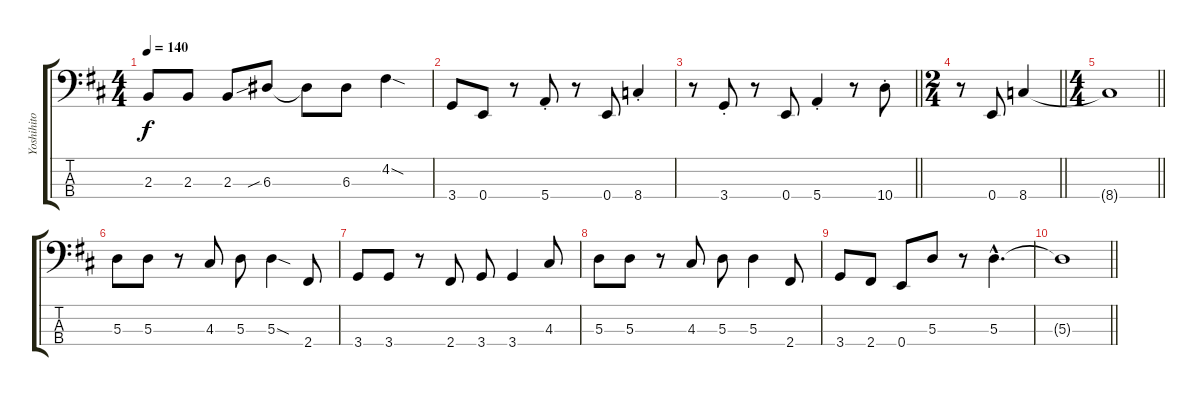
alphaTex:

\track ("Yoshihito Onda" "Yoshihito ") {instrument electricbasspick}
\staff {score tabs}
\tuning (G2 D2 A1 E1) {hide}
\ts (4 4)
\tempo 140
\clef f4
\ks d
2.3.8{dy f} 2.3.8 2.3.8 6.3{sib}.8 6.3{t}.8 6.3.8 4.2{sod}.4 |
3.4.8 0.4.8 r.8 5.4{st}.8 r.8 0.4.8 8.4{st}.4 |
\barLineRight lightlight
r.8 3.4{st}.8 r.8 0.4.8 5.4{st}.4 r.8 10.4{st}.8 |
\ts (2 4)
\barLineRight lightlight
r.8 0.4.8 8.4.4 |
\ts (4 4)
\barLineRight lightlight
8.4{t}.1 |
5.3.8 5.3.8 r.8 4.3.8 5.3.8 5.3{sod}.4 2.4.8 |
3.4.8 3.4.8 r.8 2.4.8 3.4.8 3.4.4 4.3.8 |
5.3.8 5.3.8 r.8 4.3.8 5.3.8 5.3.4 2.4.8 |
3.4.8 2.4.8 0.4.8 5.3.8 r.8 5.3{hac}.4{d} |
\barLineRight lightlight
5.3{t}.1
